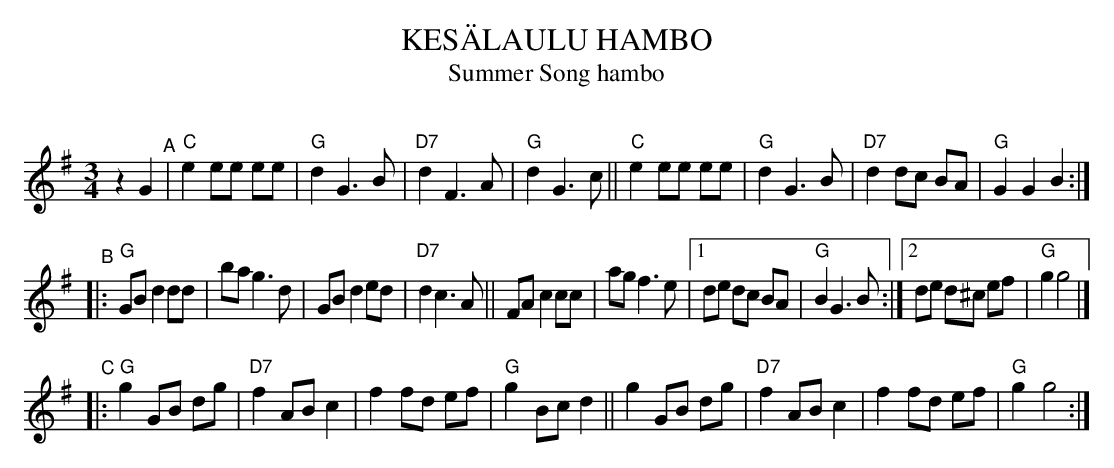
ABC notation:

X:1
T: KES\"ALAULU HAMBO
T: Summer Song hambo
C: % Viola Turpeinen
M: 3/4
L: 1/8
K: G
z2 G2 "^A" |\
"C"e2 ee ee | "G"d2 G3 B | "D7"d2 F3 A | "G"d2 G3 c ||\
"C"e2 ee ee | "G"d2 G3 B | "D7"d2 dc BA | "G"G2G2 B2 :|
"^B"|:\
"G"GB d2 dd | ba g3 d | GB d2 ed | "D7"d2 c3 A ||\
FA c2 cc | ag f3 e |[1 de dc BA | "G"B2 G3 B :|[2 de d^c ef | "G"g2 g4 |]
"^C"|:\
"G"g2 GB dg | "D7"f2 AB c2 | f2 fd ef | "G"g2 Bc d2 ||\
g2 GB dg | "D7"f2 AB c2 | f2 fd ef | "G"g2 g4 :|
